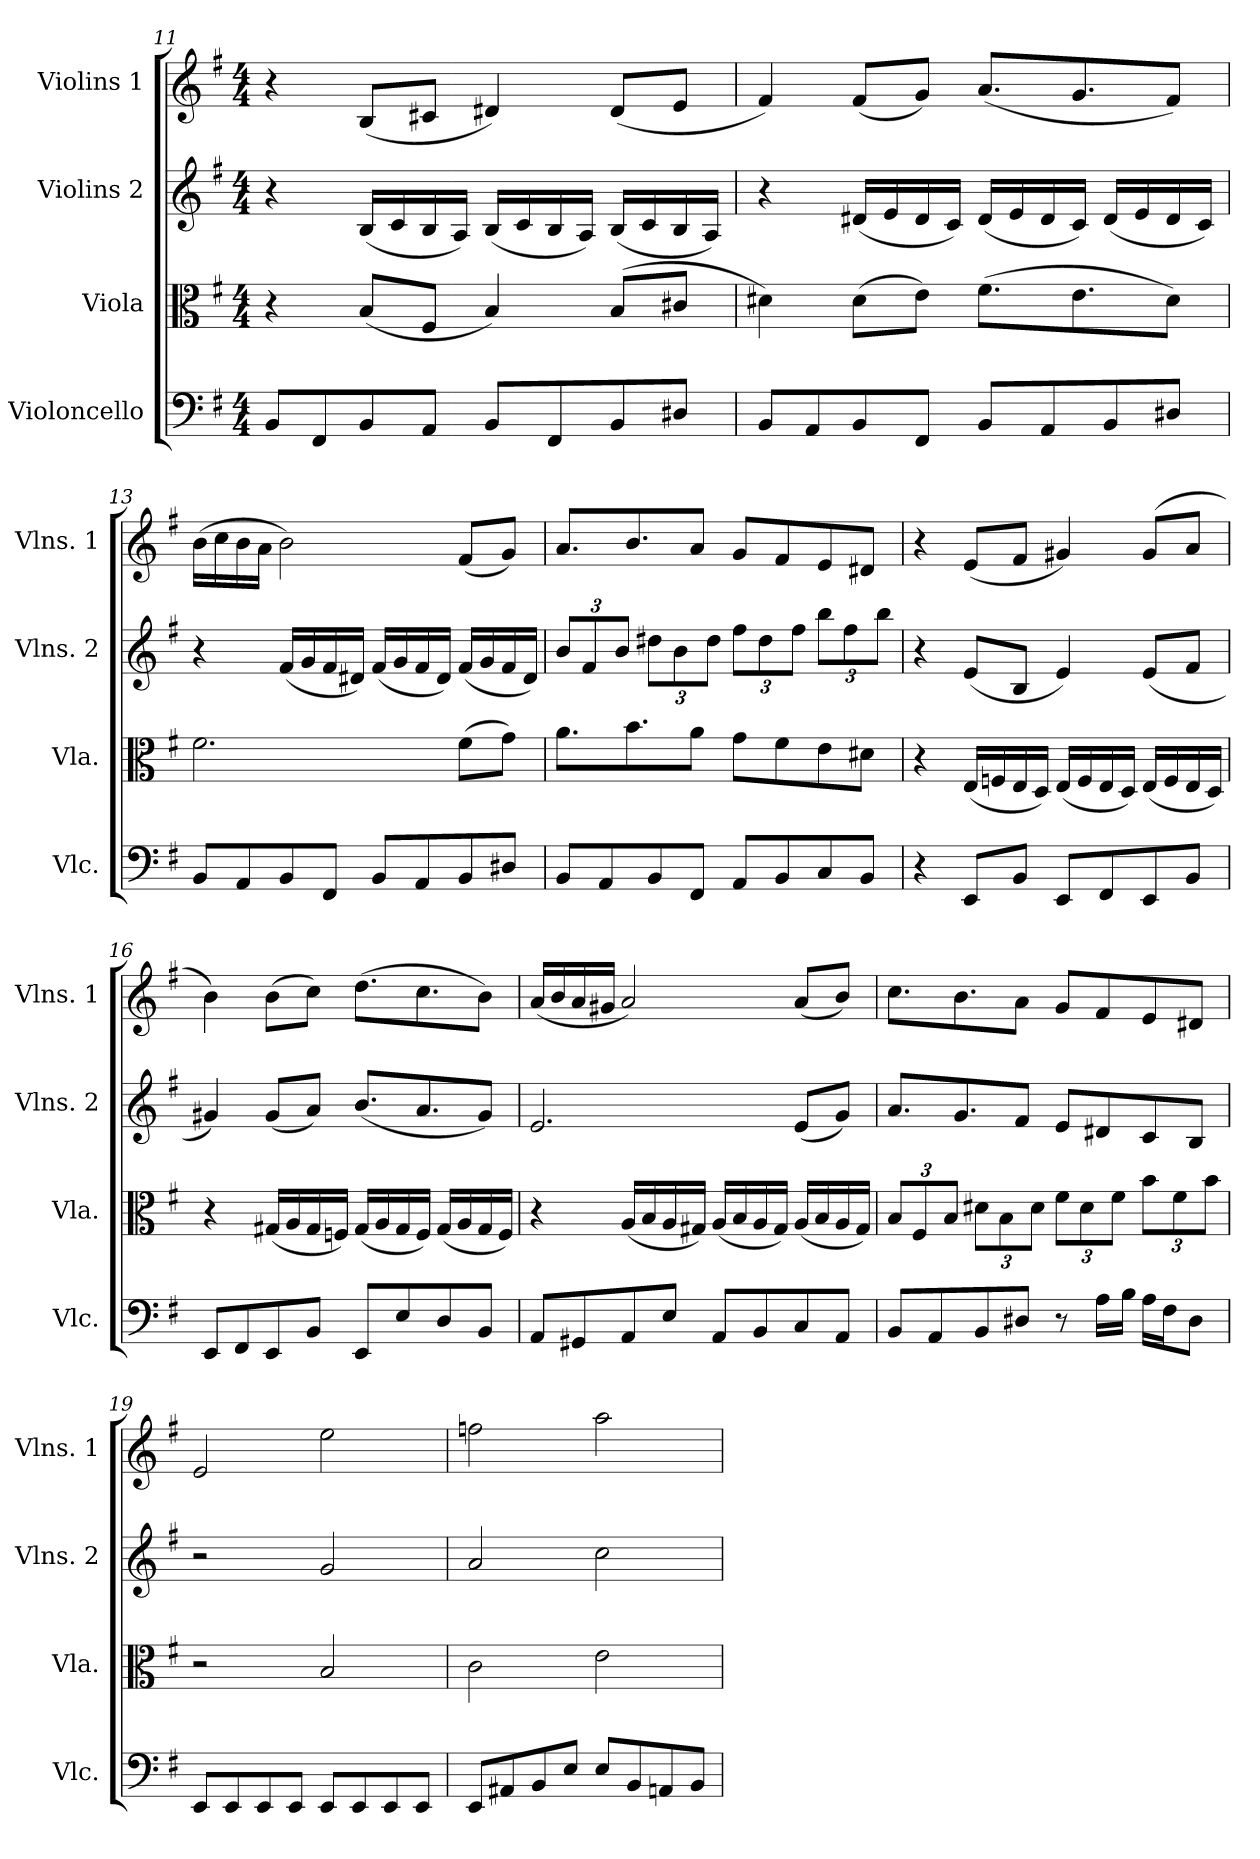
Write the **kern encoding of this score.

**kern	**kern	**kern	**kern
*part4	*part3	*part2	*part1
*staff4	*staff3	*staff2	*staff1
*I"Violoncello	*I"Viola	*I"Violins 2	*I"Violins 1
*I'Vlc.	*I'Vla.	*I'Vlns. 2	*I'Vlns. 1
!!LO:LB:g=z
*clefF4	*clefC3	*clefG2	*clefG2
*k[f#]	*k[f#]	*k[f#]	*k[f#]
*M4/4	*M4/4	*M4/4	*M4/4
=11	=11	=11	=11
8BB/L	4r	4r	4r
8FF#/	.	.	.
8BB/	(8B/L	(16B/LL	(8B/L
.	.	16c/	.
8AA/J	8F#/J	16B/	8c#X/J
.	.	16A/JJ)	.
8BB/L	4B/)	(16B/LL	4d#X/)
.	.	16c/	.
8FF#/	.	16B/	.
.	.	16A/JJ)	.
8BB/	(8B/L	(16B/LL	(8d#/L
.	.	16c/	.
8D#X/J	8c#X/J	16B/	8e/J
.	.	16A/JJ)	.
=12	=12	=12	=12
8BB/L	4d#X\)	4r	4f#/)
8AA/	.	.	.
8BB/	(8d#\L	(16d#X/LL	(8f#/L
.	.	16e/	.
8FF#/J	8e\J)	16d#/	8g/J)
.	.	16c/JJ)	.
8BB/L	(8.f#\L	(16d#/LL	(8.a/L
.	.	16e/	.
8AA/	.	16d#/	.
.	8.e\	16c/JJ)	8.g/
8BB/	.	(16d#/LL	.
.	.	16e/	.
8D#X/J	8d#\J)	16d#/	8f#/J)
.	.	16c/JJ)	.
!!LO:LB:g=z
=13	=13	=13	=13
8BB/L	2.f#\	4r	(16b\LL
.	.	.	16cc\
8AA/	.	.	16b\
.	.	.	16a\JJ
8BB/	.	(16f#/LL	2b\)
.	.	16g/	.
8FF#/J	.	16f#/	.
.	.	16d#X/JJ)	.
8BB/L	.	(16f#/LL	.
.	.	16g/	.
8AA/	.	16f#/	.
.	.	16d#/JJ)	.
8BB/	(8f#\L	(16f#/LL	(8f#/L
.	.	16g/	.
8D#X/J	8g\J)	16f#/	8g/J)
.	.	16d#/JJ)	.
=14	=14	=14	=14
*	*	*Xbrackettup	*
8BB/L	8.a\L	12b/L	8.a/L
.	.	12f#/	.
8AA/	.	.	.
.	.	12b/J	.
.	8.b\	.	8.b/
8BB/	.	12dd#X\L	.
.	.	12b\	.
8FF#/J	8a\J	.	8a/J
.	.	12dd#\J	.
8AA/L	8g\L	12ff#\L	8g/L
.	.	12dd#\	.
8BB/	8f#\	.	8f#/
.	.	12ff#\J	.
8C/	8e\	12bb\L	8e/
.	.	12ff#\	.
8BB/J	8d#X\J	.	8d#X/J
.	.	12bb\J	.
!!LO:PB:g=z
=15	=15	=15	=15
4r	4r	4r	4r
8EE/L	(16E/LL	(8e/L	(8e/L
.	16Fn/	.	.
8BB/J	16E/	8B/J	8f#/J
.	16D/JJ)	.	.
8EE/L	(16E/LL	4e/)	4g#X/)
.	16F/	.	.
8FF#/	16E/	.	.
.	16D/JJ)	.	.
8EE/	(16E/LL	(8e/L	(8g#/L
.	16F/	.	.
8BB/J	16E/	8f#/J	8a/J
.	16D/JJ)	.	.
=16	=16	=16	=16
8EE/L	4r	4g#X/)	4b\)
8FF#/	.	.	.
8EE/	(16G#X/LL	(8g#/L	(8b\L
.	16A/	.	.
8BB/J	16G#/	8a/J)	8cc\J)
.	16Fn/JJ)	.	.
8EE/L	(16G#/LL	(8.b/L	(8.dd\L
.	16A/	.	.
8E/	16G#/	.	.
.	16F/JJ)	8.a/	8.cc\
8D/	(16G#/LL	.	.
.	16A/	.	.
8BB/J	16G#/	8g#/J)	8b\J)
.	16F/JJ)	.	.
!!LO:LB:g=z
=17	=17	=17	=17
8AA/L	4r	2.e/	(16a/LL
.	.	.	16b/
8GG#X/	.	.	16a/
.	.	.	16g#X/JJ
8AA/	(16A/LL	.	2a/)
.	16B/	.	.
8E/J	16A/	.	.
.	16G#X/JJ)	.	.
8AA/L	(16A/LL	.	.
.	16B/	.	.
8BB/	16A/	.	.
.	16G#/JJ)	.	.
8C/	(16A/LL	(8e/L	(8a/L
.	16B/	.	.
8AA/J	16A/	8g/J)	8b/J)
.	16G#/JJ)	.	.
=18	=18	=18	=18
*	*Xbrackettup	*	*
8BB/L	12B/L	8.a/L	8.cc\L
.	12F#/	.	.
8AA/	.	.	.
.	12B/J	.	.
.	.	8.g/	8.b\
8BB/	12d#X\L	.	.
.	12B\	.	.
8D#X/J	.	8f#/J	8a\J
.	12d#\J	.	.
8r	12f#\L	8e/L	8g/L
.	12d#\	.	.
16A\LL	.	8d#X/	8f#/
.	12f#\J	.	.
16B\JJ	.	.	.
16A\LL	12b\L	8c/	8e/
16F#\J	.	.	.
.	12f#\	.	.
8D#\J	.	8B/J	8d#X/J
.	12b\J	.	.
!!LO:LB:g=z
=19	=19	=19	=19
8EE/L	2r	2r	2e/
8EE/	.	.	.
8EE/	.	.	.
8EE/J	.	.	.
8EE/L	2B/	2g/	2ee\
8EE/	.	.	.
8EE/	.	.	.
8EE/J	.	.	.
=20	=20	=20	=20
8EE/L	2c\	2a/	2ffn\
8AA#X/	.	.	.
8BB/	.	.	.
8E/J	.	.	.
8E/L	2e\	2cc\	2aa\
8BB/	.	.	.
8AAn/	.	.	.
8BB/J	.	.	.
=	=	=	=
*-	*-	*-	*-
